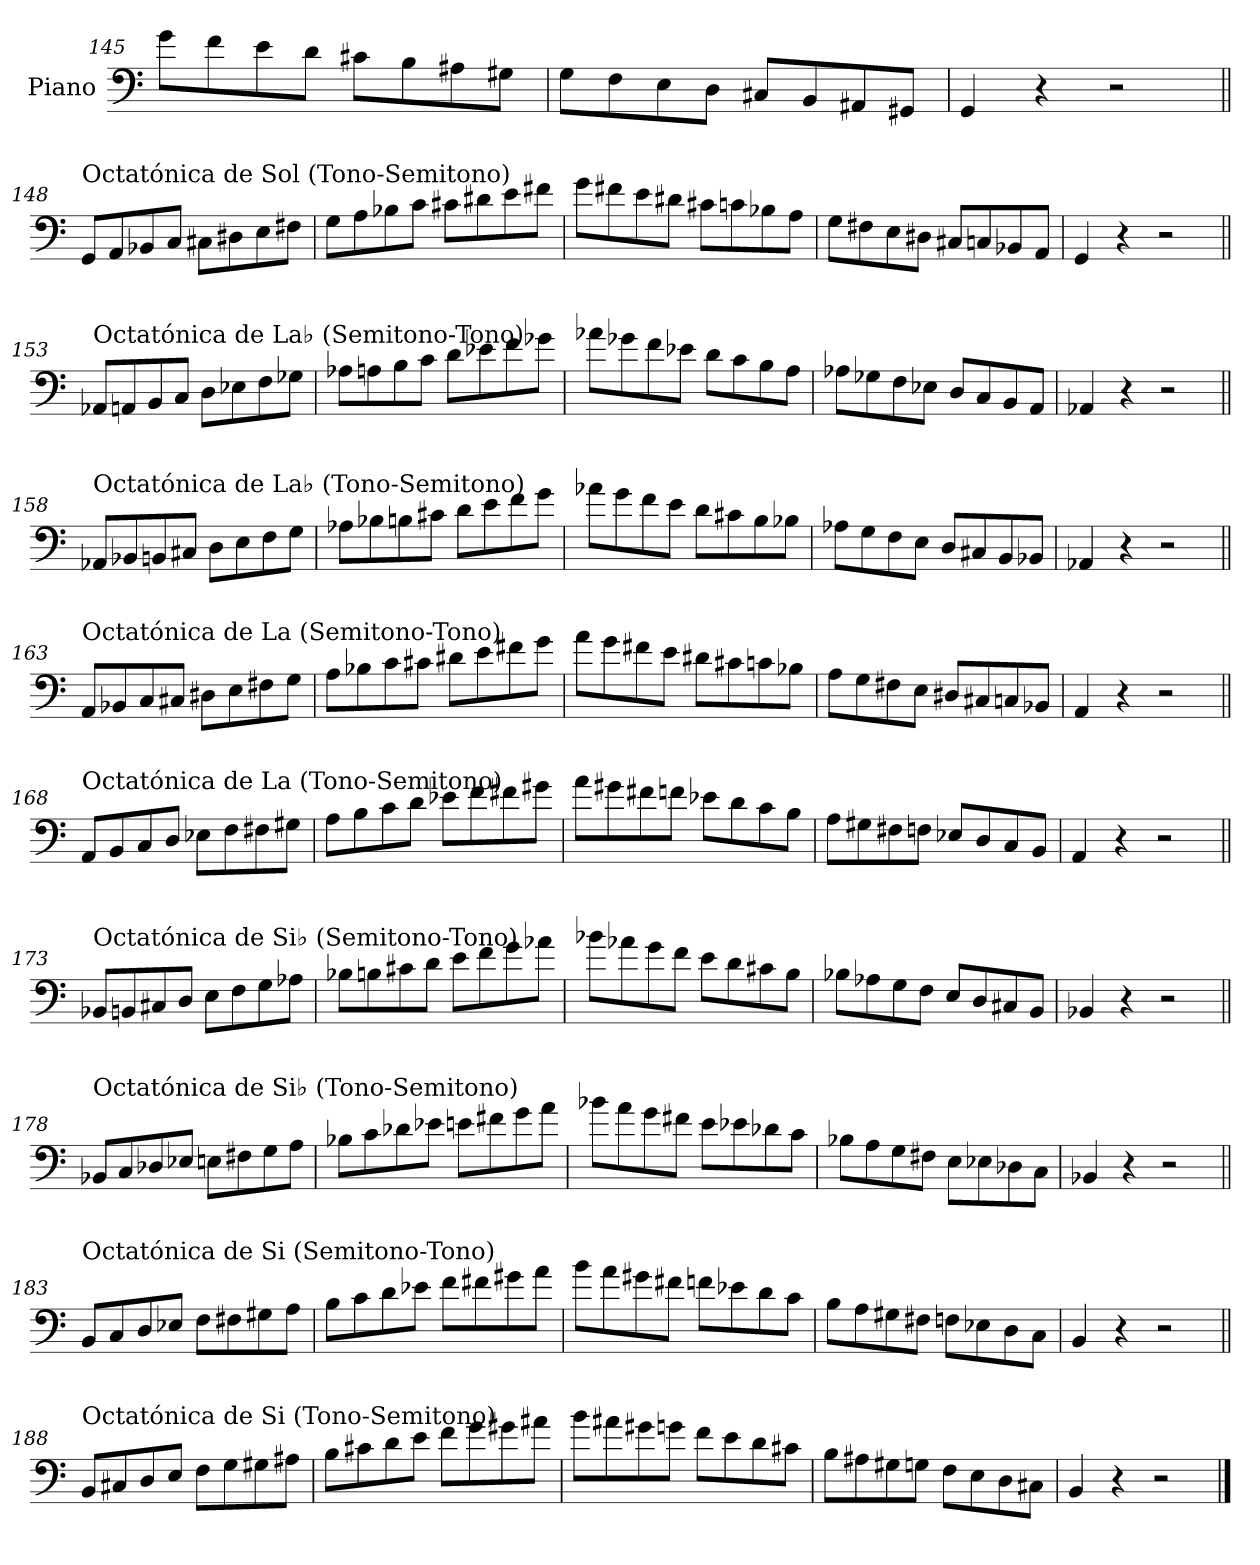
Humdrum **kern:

**kern
*part1
*staff1
*I"Piano
*I'Pno.
*clefF4
*k[]
=145
8g\L
8f\
8e\
8d\J
8c#X\L
8B\
8A#X\
8G#X\J
=146
8G\L
8F\
8E\
8D\J
8C#X/L
8BB/
8AA#X/
8GG#X/J
=147
4GG/
4r
2r
!!LO:LB:g=z
=148||
!LO:TX:a:t=Octatónica de Sol (Tono-Semitono)
8GG/L
8AA/
8BB-X/
8C/J
8C#X\L
8D#X\
8E\
8F#X\J
=149
8G\L
8A\
8B-X\
8c\J
8c#X\L
8d#X\
8e\
8f#X\J
=150
8g\L
8f#X\
8e\
8d#X\J
8c#X\L
8cn\
8B-X\
8A\J
=151
8G\L
8F#X\
8E\
8D#X\J
8C#X/L
8Cn/
8BB-X/
8AA/J
=152
4GG/
4r
2r
!!LO:PB:g=z
=153||
!LO:TX:a:t=Octatónica de La♭ (Semitono-Tono)
8AA-X/L
8AAn/
8BB/
8C/J
8D\L
8E-X\
8F\
8G-X\J
=154
8A-X\L
8An\
8B\
8c\J
8d\L
8e-X\
8f\
8g-X\J
=155
8a-X\L
8g-X\
8f\
8e-X\J
8d\L
8c\
8B\
8A\J
=156
8A-X\L
8G-X\
8F\
8E-X\J
8D/L
8C/
8BB/
8AA/J
=157
4AA-X/
4r
2r
!!LO:LB:g=z
=158||
!LO:TX:a:t=Octatónica de La♭ (Tono-Semitono)
8AA-X/L
8BB-X/
8BBn/
8C#X/J
8D\L
8E\
8F\
8G\J
=159
8A-X\L
8B-X\
8Bn\
8c#X\J
8d\L
8e\
8f\
8g\J
=160
8a-X\L
8g\
8f\
8e\J
8d\L
8c#X\
8B\
8B-X\J
=161
8A-X\L
8G\
8F\
8E\J
8D/L
8C#X/
8BB/
8BB-X/J
=162
4AA-X/
4r
2r
!!LO:LB:g=z
=163||
!LO:TX:a:t=Octatónica de La (Semitono-Tono)
8AA/L
8BB-X/
8C/
8C#X/J
8D#X\L
8E\
8F#X\
8G\J
=164
8A\L
8B-X\
8c\
8c#X\J
8d#X\L
8e\
8f#X\
8g\J
=165
8a\L
8g\
8f#X\
8e\J
8d#X\L
8c#X\
8cn\
8B-X\J
=166
8A\L
8G\
8F#X\
8E\J
8D#X/L
8C#X/
8Cn/
8BB-X/J
=167
4AA/
4r
2r
!!LO:LB:g=z
=168||
!LO:TX:a:t=Octatónica de La (Tono-Semitono)
8AA/L
8BB/
8C/
8D/J
8E-X\L
8F\
8F#X\
8G#X\J
=169
8A\L
8B\
8c\
8d\J
8e-X\L
8f\
8f#X\
8g#X\J
=170
8a\L
8g#X\
8f#X\
8fn\J
8e-X\L
8d\
8c\
8B\J
=171
8A\L
8G#X\
8F#X\
8Fn\J
8E-X/L
8D/
8C/
8BB/J
=172
4AA/
4r
2r
!!LO:LB:g=z
=173||
!LO:TX:a:t=Octatónica de Si♭ (Semitono-Tono)
8BB-X/L
8BBn/
8C#X/
8D/J
8E\L
8F\
8G\
8A-X\J
=174
8B-X\L
8Bn\
8c#X\
8d\J
8e\L
8f\
8g\
8a-X\J
=175
8b-X\L
8a-X\
8g\
8f\J
8e\L
8d\
8c#X\
8B\J
=176
8B-X\L
8A-X\
8G\
8F\J
8E/L
8D/
8C#X/
8BB/J
=177
4BB-X/
4r
2r
!!LO:LB:g=z
=178||
!LO:TX:a:t=Octatónica de Si♭ (Tono-Semitono)
8BB-X/L
8C/
8D-X/
8E-X/J
8En\L
8F#X\
8G\
8A\J
=179
8B-X\L
8c\
8d-X\
8e-X\J
8en\L
8f#X\
8g\
8a\J
=180
8b-X\L
8a\
8g\
8f#X\J
8e\L
8e-X\
8d-X\
8c\J
=181
8B-X\L
8A\
8G\
8F#X\J
8E\L
8E-X\
8D-X\
8C\J
=182
4BB-X/
4r
2r
!!LO:LB:g=z
=183||
!LO:TX:a:t=Octatónica de Si (Semitono-Tono)
8BB/L
8C/
8D/
8E-X/J
8F\L
8F#X\
8G#X\
8A\J
=184
8B\L
8c\
8d\
8e-X\J
8f\L
8f#X\
8g#X\
8a\J
=185
8b\L
8a\
8g#X\
8f#X\J
8fn\L
8e-X\
8d\
8c\J
=186
8B\L
8A\
8G#X\
8F#X\J
8Fn\L
8E-X\
8D\
8C\J
=187
4BB/
4r
2r
!!LO:LB:g=z
=188||
!LO:TX:a:t=Octatónica de Si (Tono-Semitono)
8BB/L
8C#X/
8D/
8E/J
8F\L
8G\
8G#X\
8A#X\J
=189
8B\L
8c#X\
8d\
8e\J
8f\L
8g\
8g#X\
8a#X\J
=190
8b\L
8a#X\
8g#X\
8gn\J
8f\L
8e\
8d\
8c#X\J
=191
8B\L
8A#X\
8G#X\
8Gn\J
8F\L
8E\
8D\
8C#X\J
=192
4BB/
4r
2r
==
*-
